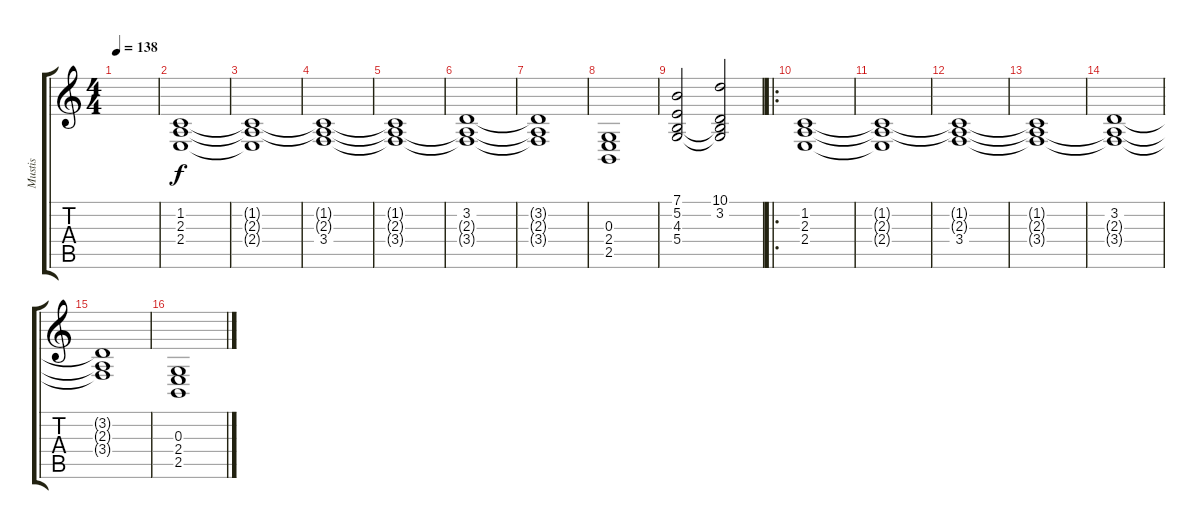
\track ("Mustis" "Mustis") {instrument stringensemble1}
\staff {score tabs}
\tuning (E4 B3 G3 D3 A2 E2) {hide}
\ts (4 4)
\tempo 138
\tempo 148
\tempo 138
\clef g2
\ks c
|
(1.2 2.3 2.4).1 |
(1.2{t} 2.3{t} 2.4{t}).1 |
(1.2{t} 2.3{t} 3.4).1 |
(1.2{t} 2.3{t} 3.4{t}).1 |
(3.2 2.3{t} 3.4{t}).1 |
(3.2{t} 2.3{t} 3.4{t}).1 |
(0.3 2.4 2.5).1 |
(7.1 5.2 4.3 5.4).2 (10.1 3.2 4.3{t} 5.4{t}).2 |
\ro
(1.2 2.3 2.4).1 |
(1.2{t} 2.3{t} 2.4{t}).1 |
(1.2{t} 2.3{t} 3.4).1 |
(1.2{t} 2.3{t} 3.4{t}).1 |
(3.2 2.3{t} 3.4{t}).1 |
(3.2{t} 2.3{t} 3.4{t}).1 |
(0.3 2.4 2.5).1
